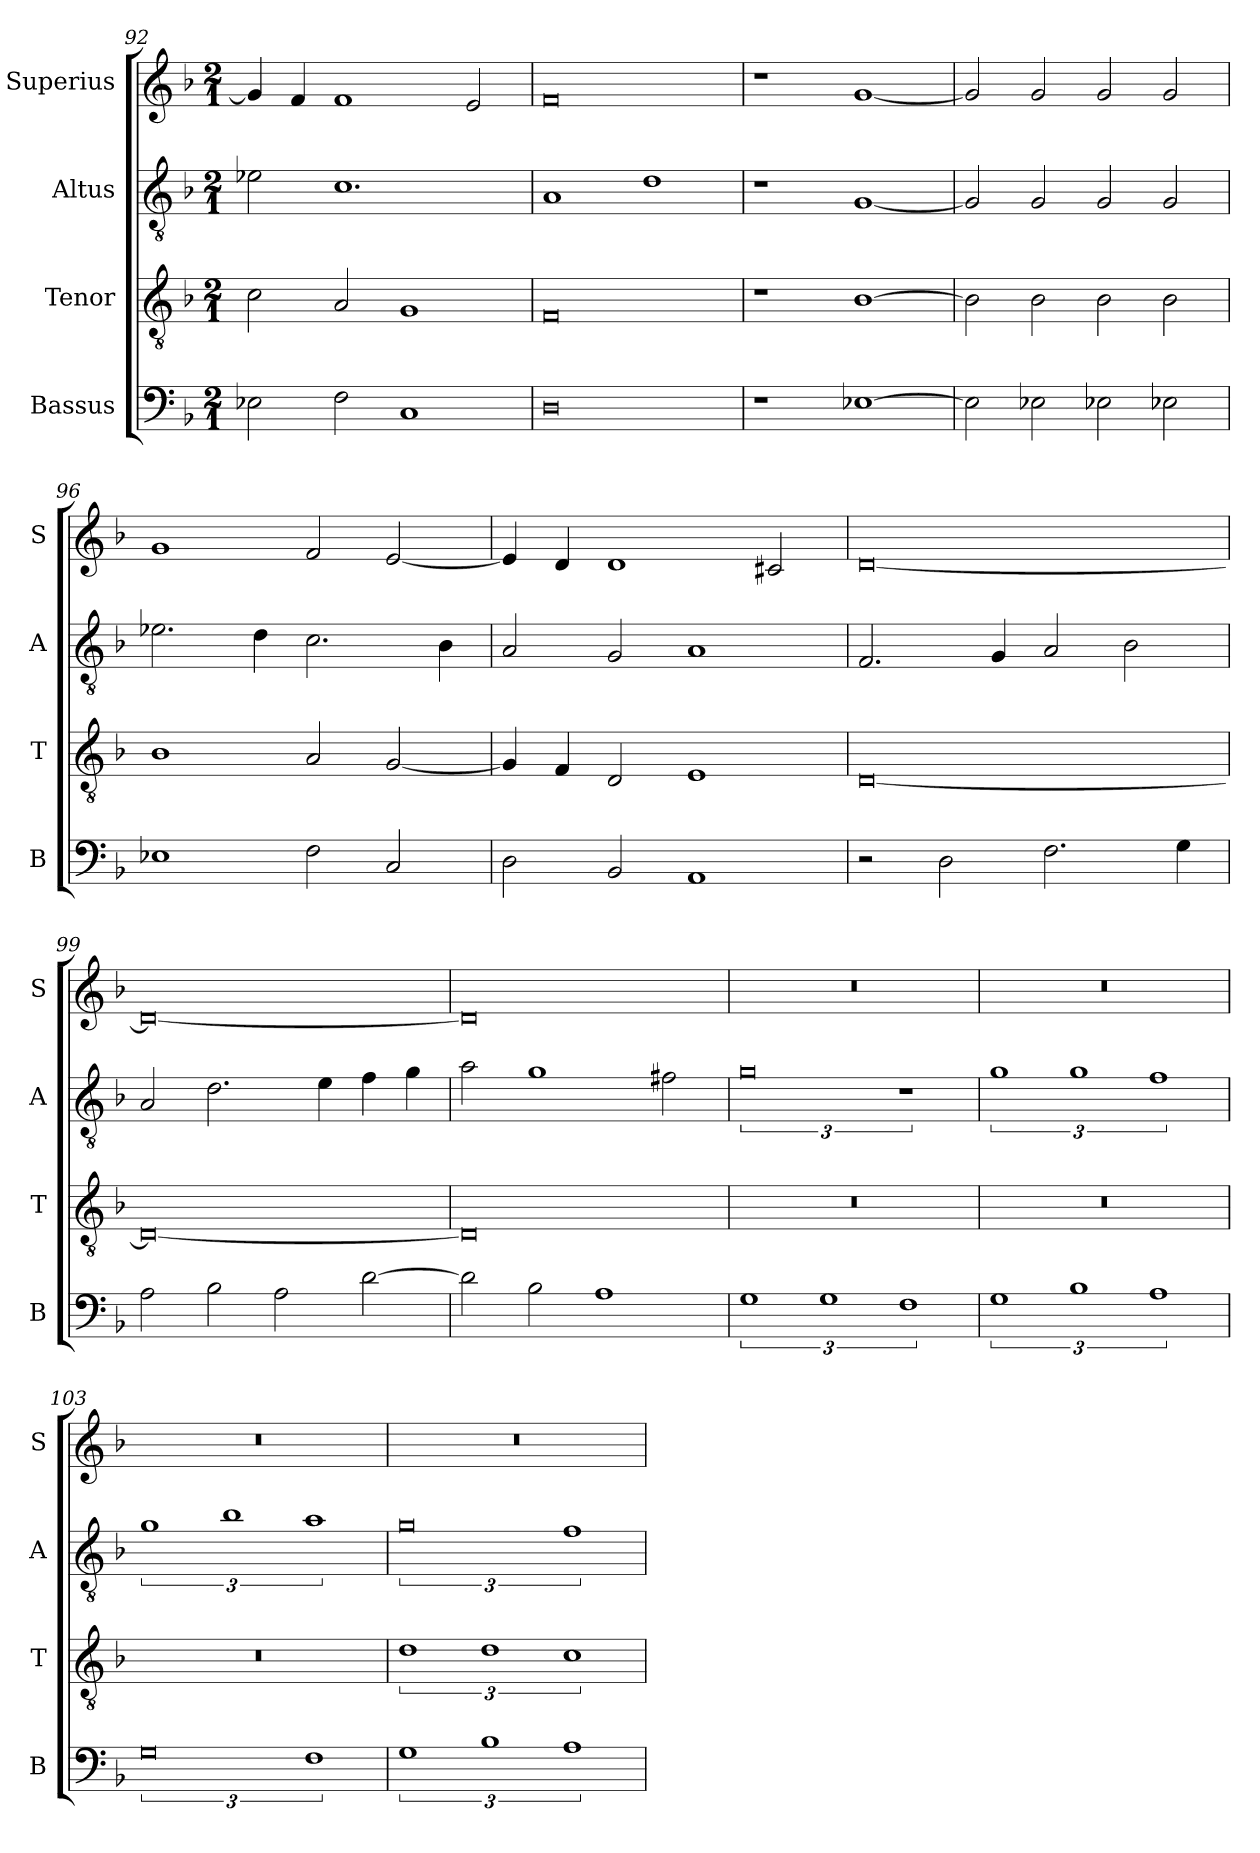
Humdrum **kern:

**kern	**kern	**kern	**kern
*part4	*part3	*part2	*part1
*staff4	*staff3	*staff2	*staff1
*I"Bassus	*I"Tenor	*I"Altus	*I"Superius
*I'B	*I'T	*I'A	*I'S
*clefF4	*clefGv2	*clefGv2	*clefG2
*k[b-]	*k[b-]	*k[b-]	*k[b-]
*M2/1	*M2/1	*M2/1	*M2/1
=92	=92	=92	=92
2E-X\	2c\	2e-X\	4g/]
.	.	.	4f/
2F\	2A/	1.c	1f
1C	1G	.	.
.	.	.	2e/
=93	=93	=93	=93
0D	0F	1A	0f
.	.	1d	.
=94	=94	=94	=94
1r	1r	1r	1r
[1E-X	[1B-	[1G	[1g
=95	=95	=95	=95
2E-\]	2B-\]	2G/]	2g/]
2E-X\	2B-\	2G/	2g/
2E-X\	2B-\	2G/	2g/
2E-X\	2B-\	2G/	2g/
=96	=96	=96	=96
1E-X	1B-	2.e-X\	1g
.	.	4d\	.
2F\	2A/	2.c\	2f/
2C/	[2G/	.	[2e/
.	.	4B-\	.
=97	=97	=97	=97
2D\	4G/]	2A/	4e/]
.	4F/	.	4d/
2BB-/	2D/	2G/	1d
1AA	1E	1A	.
.	.	.	2c#X/
=98	=98	=98	=98
2r	[0D	2.F/	[0d
2D\	.	.	.
.	.	4G/	.
2.F\	.	2A/	.
.	.	2B-\	.
4G\	.	.	.
=99	=99	=99	=99
2A\	0D_	2A/	0d_
2B-\	.	2.d\	.
2A\	.	.	.
.	.	4e\	.
[2d\	.	4f\	.
.	.	4g\	.
=100	=100	=100	=100
2d\]	0D]	2a\	0d]
2B-\	.	1g	.
1A	.	.	.
.	.	2f#X\	.
=101	=101	=101	=101
3%2G	0r	3%4g	0r
3%2G	.	.	.
3%2F	.	3%2r	.
=102	=102	=102	=102
3%2G	0r	3%2g	0r
3%2B-	.	3%2g	.
3%2A	.	3%2f	.
=103	=103	=103	=103
3%4G	0r	3%2g	0r
.	.	3%2b-	.
3%2F	.	3%2a	.
=104	=104	=104	=104
3%2G	3%2d	3%4g	0r
3%2B-	3%2d	.	.
3%2A	3%2c	3%2f	.
=	=	=	=
*-	*-	*-	*-
